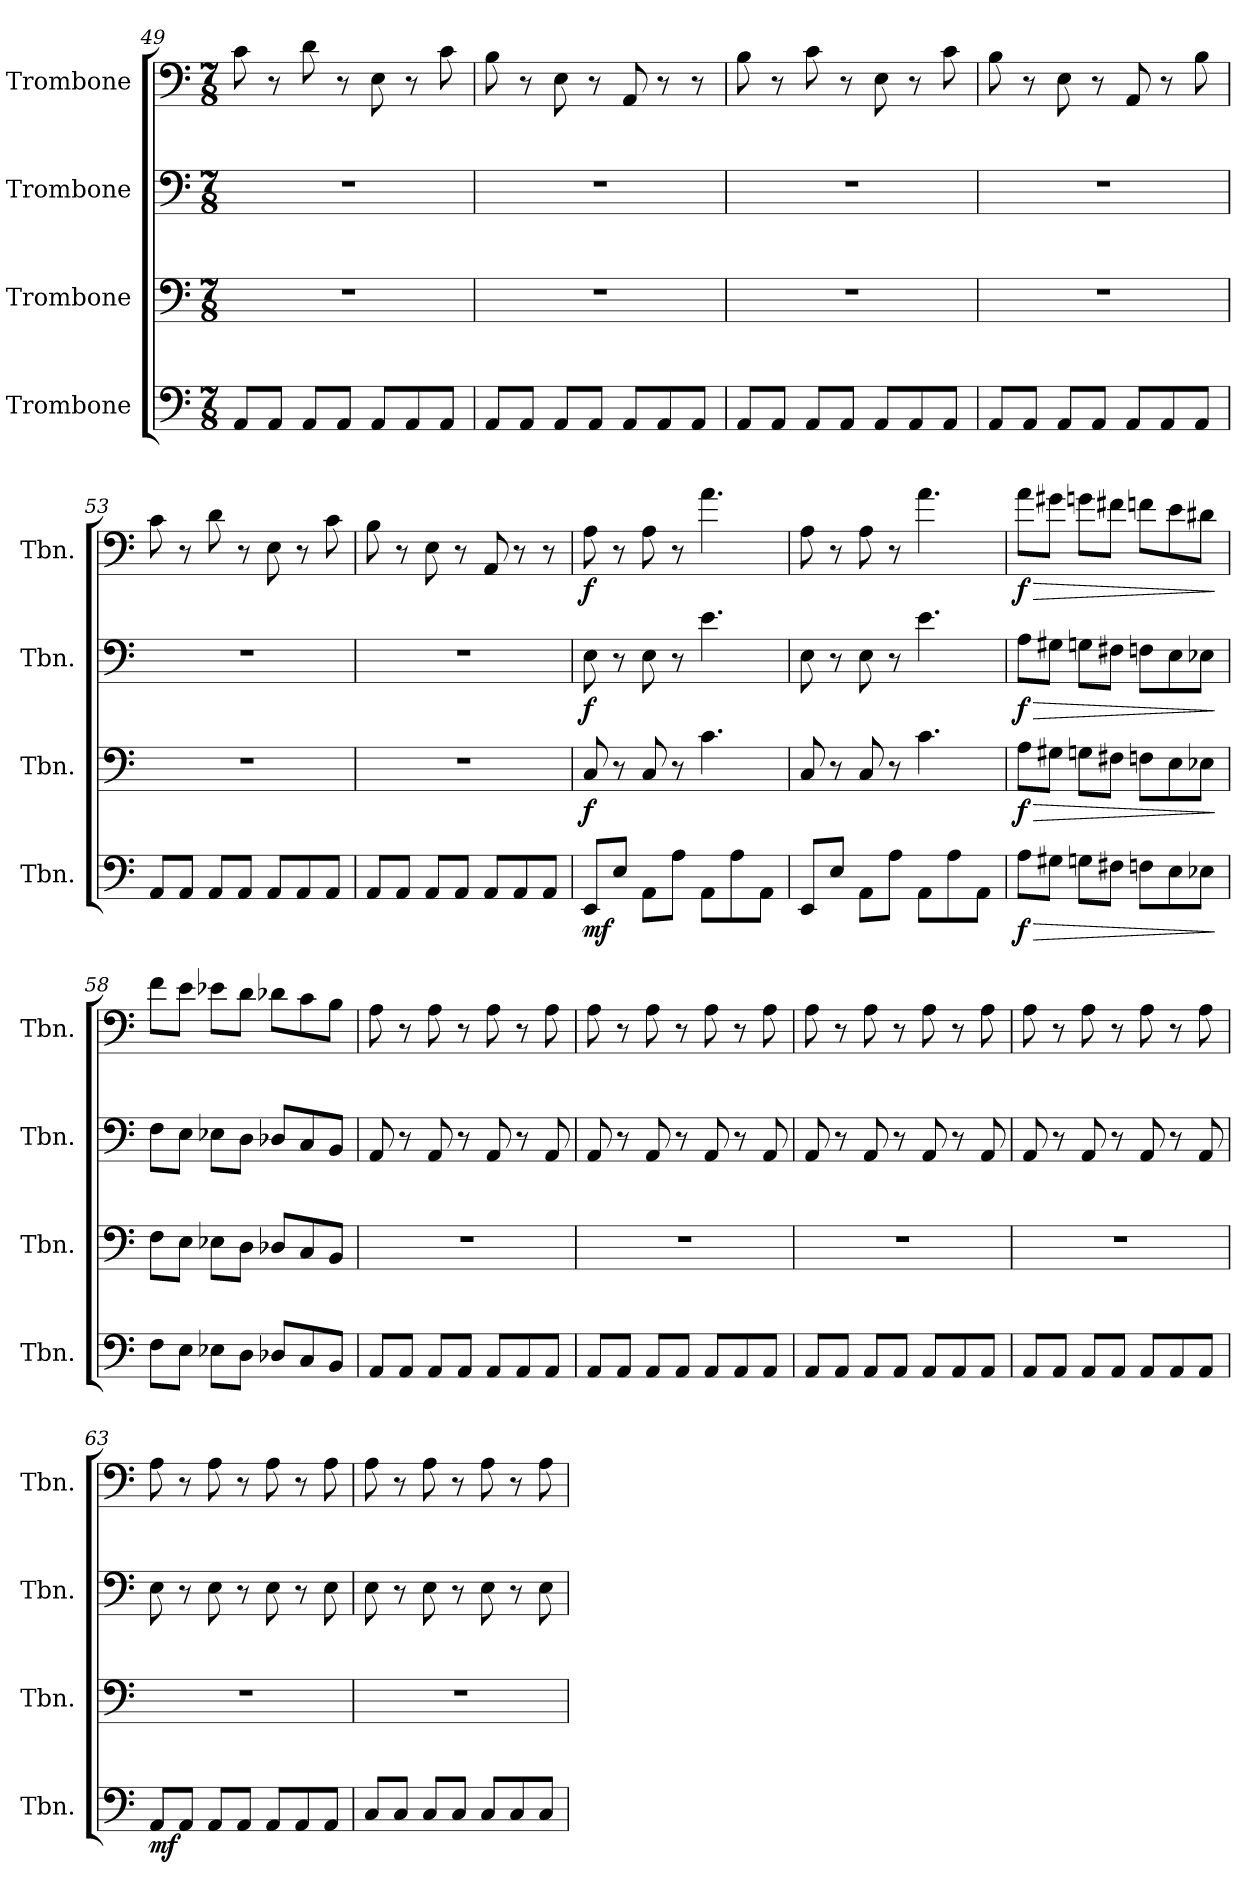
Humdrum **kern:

**kern	**dynam	**kern	**dynam	**kern	**dynam	**kern	**dynam
*part4	*part4	*part3	*part3	*part2	*part2	*part1	*part1
*staff4	*staff4	*staff3	*staff3	*staff2	*staff2	*staff1	*staff1
*I"Trombone	*	*I"Trombone	*	*I"Trombone	*	*I"Trombone	*
*I'Tbn.	*	*I'Tbn.	*	*I'Tbn.	*	*I'Tbn.	*
*clefF4	*	*clefF4	*	*clefF4	*	*clefF4	*
*k[]	*	*k[]	*	*k[]	*	*k[]	*
*M7/8	*	*M7/8	*	*M7/8	*	*M7/8	*
=49	=49	=49	=49	=49	=49	=49	=49
8AA/L	.	2..r	.	2..r	.	8c\	.
8AA/J	.	.	.	.	.	8r	.
8AA/L	.	.	.	.	.	8d\	.
8AA/J	.	.	.	.	.	8r	.
8AA/L	.	.	.	.	.	8E\	.
8AA/	.	.	.	.	.	8r	.
8AA/J	.	.	.	.	.	8c\	.
=50	=50	=50	=50	=50	=50	=50	=50
8AA/L	.	2..r	.	2..r	.	8B\	.
8AA/J	.	.	.	.	.	8r	.
8AA/L	.	.	.	.	.	8E\	.
8AA/J	.	.	.	.	.	8r	.
8AA/L	.	.	.	.	.	8AA/	.
8AA/	.	.	.	.	.	8r	.
8AA/J	.	.	.	.	.	8r	.
!!LO:PB:g=z
=51	=51	=51	=51	=51	=51	=51	=51
8AA/L	.	2..r	.	2..r	.	8B\	.
8AA/J	.	.	.	.	.	8r	.
8AA/L	.	.	.	.	.	8c\	.
8AA/J	.	.	.	.	.	8r	.
8AA/L	.	.	.	.	.	8E\	.
8AA/	.	.	.	.	.	8r	.
8AA/J	.	.	.	.	.	8c\	.
=52	=52	=52	=52	=52	=52	=52	=52
8AA/L	.	2..r	.	2..r	.	8B\	.
8AA/J	.	.	.	.	.	8r	.
8AA/L	.	.	.	.	.	8E\	.
8AA/J	.	.	.	.	.	8r	.
8AA/L	.	.	.	.	.	8AA/	.
8AA/	.	.	.	.	.	8r	.
8AA/J	.	.	.	.	.	8B\	.
=53	=53	=53	=53	=53	=53	=53	=53
8AA/L	.	2..r	.	2..r	.	8c\	.
8AA/J	.	.	.	.	.	8r	.
8AA/L	.	.	.	.	.	8d\	.
8AA/J	.	.	.	.	.	8r	.
8AA/L	.	.	.	.	.	8E\	.
8AA/	.	.	.	.	.	8r	.
8AA/J	.	.	.	.	.	8c\	.
=54	=54	=54	=54	=54	=54	=54	=54
8AA/L	.	2..r	.	2..r	.	8B\	.
8AA/J	.	.	.	.	.	8r	.
8AA/L	.	.	.	.	.	8E\	.
8AA/J	.	.	.	.	.	8r	.
8AA/L	.	.	.	.	.	8AA/	.
8AA/	.	.	.	.	.	8r	.
8AA/J	.	.	.	.	.	8r	.
=55	=55	=55	=55	=55	=55	=55	=55
!	!LO:DY:b	!	!LO:DY:b	!	!LO:DY:b	!	!LO:DY:b
8EE/L	mf	8C/	f	8E\	f	8A\	f
8E/J	.	8r	.	8r	.	8r	.
8AA\L	.	8C/	.	8E\	.	8A\	.
8A\J	.	8r	.	8r	.	8r	.
8AA\L	.	4.c\	.	4.e\	.	4.a\	.
8A\	.	.	.	.	.	.	.
8AA\J	.	.	.	.	.	.	.
!!LO:LB:g=z
=56	=56	=56	=56	=56	=56	=56	=56
8EE/L	.	8C/	.	8E\	.	8A\	.
8E/J	.	8r	.	8r	.	8r	.
8AA\L	.	8C/	.	8E\	.	8A\	.
8A\J	.	8r	.	8r	.	8r	.
8AA\L	.	4.c\	.	4.e\	.	4.a\	.
8A\	.	.	.	.	.	.	.
8AA\J	.	.	.	.	.	.	.
=57	=57	=57	=57	=57	=57	=57	=57
!	!LO:HP:b	!	!LO:HP:b	!	!LO:HP:b	!	!LO:HP:b
!	!LO:DY:n=1:b	!	!LO:DY:n=1:b	!	!LO:DY:n=1:b	!	!LO:DY:n=1:b
8A\L	> f	8A\L	> f	8A\L	> f	8a\L	> f
8G#X\J	.	8G#X\J	.	8G#X\J	.	8g#X\J	.
8Gn\L	.	8Gn\L	.	8Gn\L	.	8gn\L	.
8F#X\J	.	8F#X\J	.	8F#X\J	.	8f#X\J	.
8Fn\L	.	8Fn\L	.	8Fn\L	.	8fn\L	.
8E\	.	8E\	.	8E\	.	8e\	.
8E-X\J	.	8E-X\J	.	8E-X\J	.	8d#X\J	.
.	]	.	]	.	]	.	]
=58	=58	=58	=58	=58	=58	=58	=58
8F\L	.	8F\L	.	8F\L	.	8f\L	.
8E\J	.	8E\J	.	8E\J	.	8e\J	.
8E-X\L	.	8E-X\L	.	8E-X\L	.	8e-X\L	.
8D\J	.	8D\J	.	8D\J	.	8d\J	.
8D-X/L	.	8D-X/L	.	8D-X/L	.	8d-X\L	.
8C/	.	8C/	.	8C/	.	8c\	.
8BB/J	.	8BB/J	.	8BB/J	.	8B\J	.
=59	=59	=59	=59	=59	=59	=59	=59
8AA/L	.	2..r	.	8AA/	.	8A\	.
8AA/J	.	.	.	8r	.	8r	.
8AA/L	.	.	.	8AA/	.	8A\	.
8AA/J	.	.	.	8r	.	8r	.
8AA/L	.	.	.	8AA/	.	8A\	.
8AA/	.	.	.	8r	.	8r	.
8AA/J	.	.	.	8AA/	.	8A\	.
!!LO:LB:g=z
=60	=60	=60	=60	=60	=60	=60	=60
8AA/L	.	2..r	.	8AA/	.	8A\	.
8AA/J	.	.	.	8r	.	8r	.
8AA/L	.	.	.	8AA/	.	8A\	.
8AA/J	.	.	.	8r	.	8r	.
8AA/L	.	.	.	8AA/	.	8A\	.
8AA/	.	.	.	8r	.	8r	.
8AA/J	.	.	.	8AA/	.	8A\	.
=61	=61	=61	=61	=61	=61	=61	=61
8AA/L	.	2..r	.	8AA/	.	8A\	.
8AA/J	.	.	.	8r	.	8r	.
8AA/L	.	.	.	8AA/	.	8A\	.
8AA/J	.	.	.	8r	.	8r	.
8AA/L	.	.	.	8AA/	.	8A\	.
8AA/	.	.	.	8r	.	8r	.
8AA/J	.	.	.	8AA/	.	8A\	.
=62	=62	=62	=62	=62	=62	=62	=62
8AA/L	.	2..r	.	8AA/	.	8A\	.
8AA/J	.	.	.	8r	.	8r	.
8AA/L	.	.	.	8AA/	.	8A\	.
8AA/J	.	.	.	8r	.	8r	.
8AA/L	.	.	.	8AA/	.	8A\	.
8AA/	.	.	.	8r	.	8r	.
8AA/J	.	.	.	8AA/	.	8A\	.
=63	=63	=63	=63	=63	=63	=63	=63
!	!LO:DY:b	!	!	!	!	!	!
8AA/L	mf	2..r	.	8E\	.	8A\	.
8AA/J	.	.	.	8r	.	8r	.
8AA/L	.	.	.	8E\	.	8A\	.
8AA/J	.	.	.	8r	.	8r	.
8AA/L	.	.	.	8E\	.	8A\	.
8AA/	.	.	.	8r	.	8r	.
8AA/J	.	.	.	8E\	.	8A\	.
=64	=64	=64	=64	=64	=64	=64	=64
8C/L	.	2..r	.	8E\	.	8A\	.
8C/J	.	.	.	8r	.	8r	.
8C/L	.	.	.	8E\	.	8A\	.
8C/J	.	.	.	8r	.	8r	.
8C/L	.	.	.	8E\	.	8A\	.
8C/	.	.	.	8r	.	8r	.
8C/J	.	.	.	8E\	.	8A\	.
=	=	=	=	=	=	=	=
*-	*-	*-	*-	*-	*-	*-	*-
